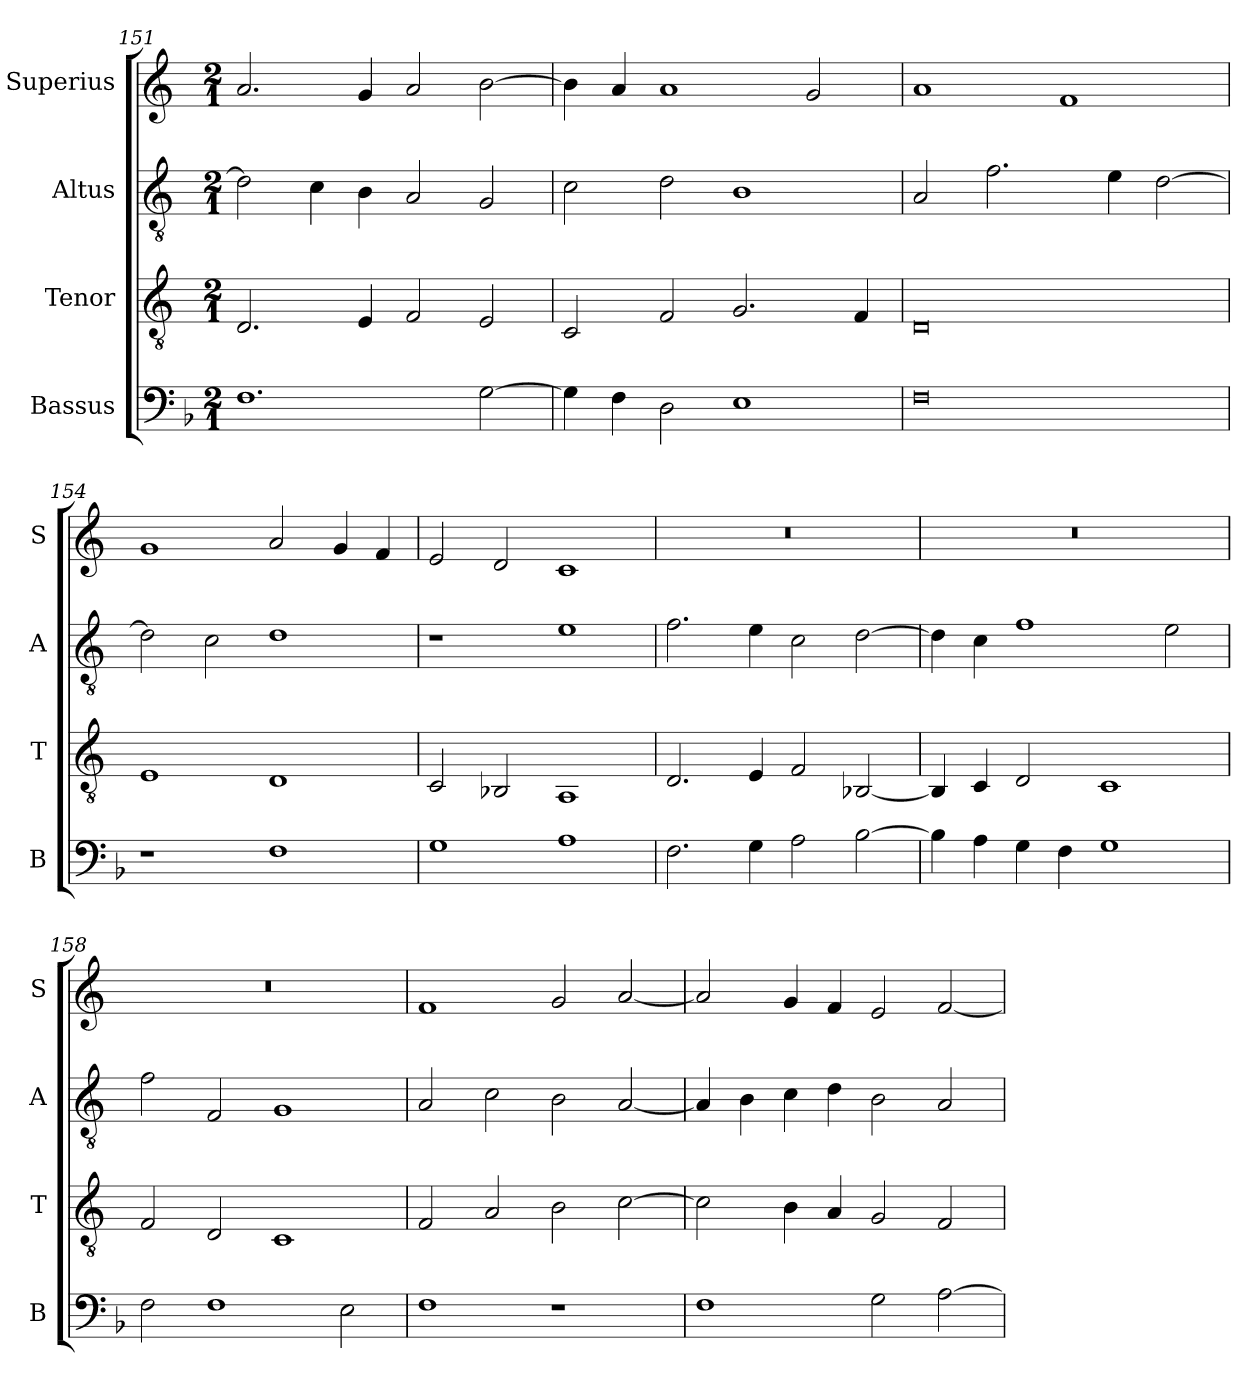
**kern	**kern	**kern	**kern
*part4	*part3	*part2	*part1
*staff4	*staff3	*staff2	*staff1
*I"Bassus	*I"Tenor	*I"Altus	*I"Superius
*I'B	*I'T	*I'A	*I'S
*clefF4	*clefGv2	*clefGv2	*clefG2
*k[b-]	*k[]	*k[]	*k[]
*M2/1	*M2/1	*M2/1	*M2/1
=151	=151	=151	=151
1.F	2.D/	2d\]	2.a/
.	.	4c\	.
.	4E/	4B\	4g/
.	2F/	2A/	2a/
[2G\	2E/	2G/	[2b\
=152	=152	=152	=152
4G\]	2C/	2c\	4b\]
4F\	.	.	4a/
2D\	2F/	2d\	1a
1E	2.G/	1B	.
.	.	.	2g/
.	4F/	.	.
=153	=153	=153	=153
0F	0D	2A/	1a
.	.	2.f\	.
.	.	.	1f
.	.	4e\	.
.	.	[2d\	.
=154	=154	=154	=154
1r	1E	2d\]	1g
.	.	2c\	.
1F	1D	1d	2a/
.	.	.	4g/
.	.	.	4f/
=155	=155	=155	=155
1G	2C/	1r	2e/
.	2BB-X/	.	2d/
1A	1AA	1e	1c
=156	=156	=156	=156
2.F\	2.D/	2.f\	0r
4G\	4E/	4e\	.
2A\	2F/	2c\	.
[2B-\	[2BB-X/	[2d\	.
=157	=157	=157	=157
4B-\]	4BB-/]	4d\]	0r
4A\	4C/	4c\	.
4G\	2D/	1f	.
4F\	.	.	.
1G	1C	.	.
.	.	2e\	.
=158	=158	=158	=158
2F\	2F/	2f\	0r
1F	2D/	2F/	.
.	1C	1G	.
2E\	.	.	.
=159	=159	=159	=159
1F	2F/	2A/	1f
.	2A/	2c\	.
1r	2B\	2B\	2g/
.	[2c\	[2A/	[2a/
=160	=160	=160	=160
1F	2c\]	4A/]	2a/]
.	.	4B\	.
.	4B\	4c\	4g/
.	4A/	4d\	4f/
2G\	2G/	2B\	2e/
[2A\	2F/	2A/	[2f/
=	=	=	=
*-	*-	*-	*-
